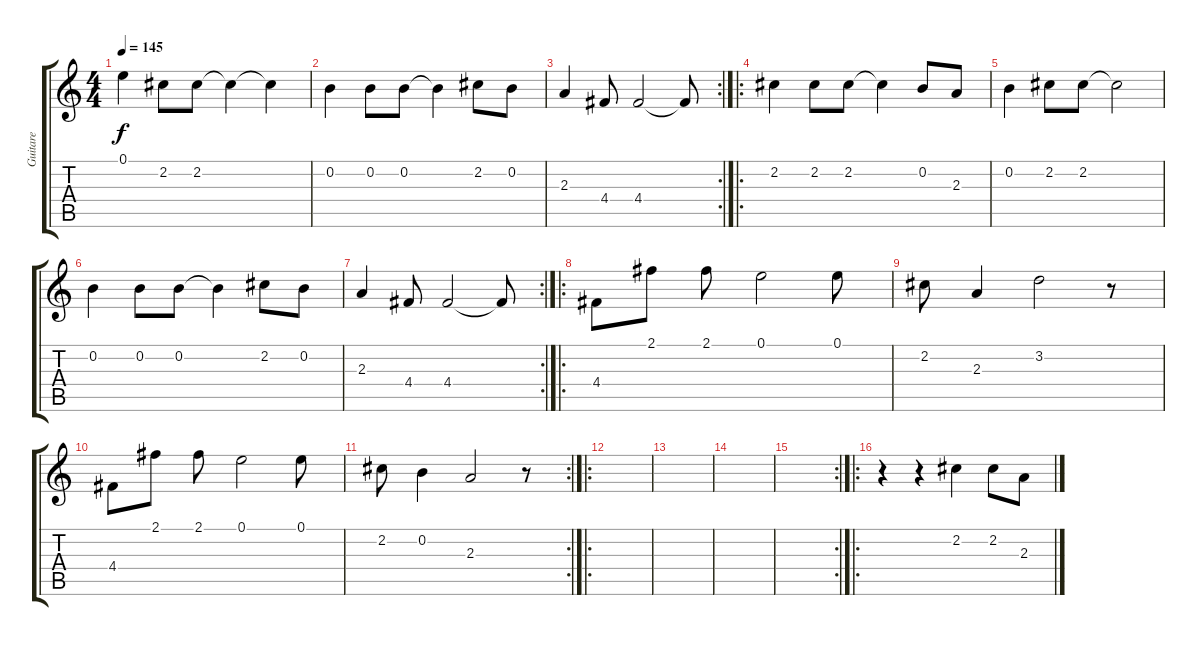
\track ("Guitare" "Guitare") {instrument acousticguitarsteel}
\staff {score tabs}
\tuning (E4 B3 G3 D3 A2 E2) {hide}
\ts (4 4)
\tempo 145
\clef g2
\ks c
0.1.4{dy f} 2.2.8 2.2.8 2.2{t}.4 2.2{t}.4 |
0.2.4 0.2.8 0.2.8 0.2{t}.4 2.2.8 0.2.8 |
\rc 2
2.3.4 4.4.8 4.4.2 4.4{t}.8 |
\ro
2.2.4 2.2.8 2.2.8 2.2{t}.4 0.2.8 2.3.8 |
0.2.4 2.2.8 2.2.8 2.2{t}.2 |
0.2.4 0.2.8 0.2.8 0.2{t}.4 2.2.8 0.2.8 |
\rc 2
2.3.4 4.4.8 4.4.2 4.4{t}.8 |
\ro
4.4.8 2.1.8 2.1.8 0.1.2 0.1.8 |
2.2.8 2.3.4 3.2.2 r.8 |
4.4.8 2.1.8 2.1.8 0.1.2 0.1.8 |
\rc 2
2.2.8 0.2.4 2.3.2 r.8 |
\ro
|
|
|
\rc 2
|
\ro
r.4 r.4 2.2.4 2.2.8 2.3.8
